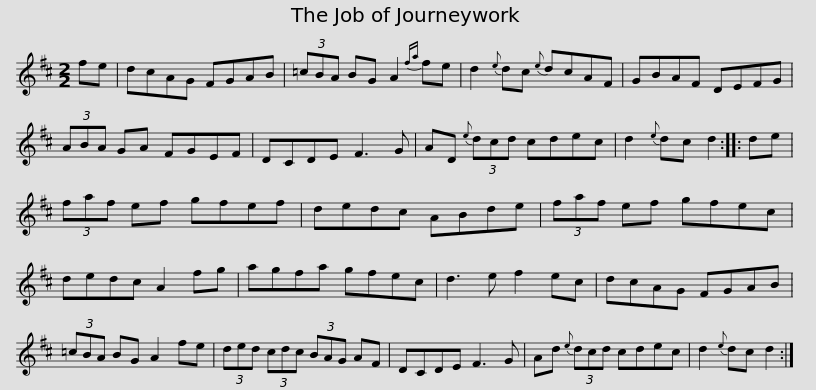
X:1
L:1/8
M:2/2
I:linebreak $
K:D
V:1 treble
V:1
 fe | dcAG FGAB | (3=cBA BG A2{fa} fe | d2{e} dc{e} dcAF | GBAF DEFG |$ %5
 (3ABA GA FGEF | DCDE F3 G | AD{e} (3dcd cdec | d2{e} dc d2 :: de | %10
 (3faf ef gfef |$ dedc ABde | (3faf ef gfec | dedc A2 fg | agfa gfec | %15
 d3 e f2 ec | dcAG FGAB |$ (3=cBA BG A2 fe | (3ded (3cdc (3BAG AF | DCDE F3 G | %20
 Ad{e} (3dcd cdec | d2{e} dc d2 :| %22
